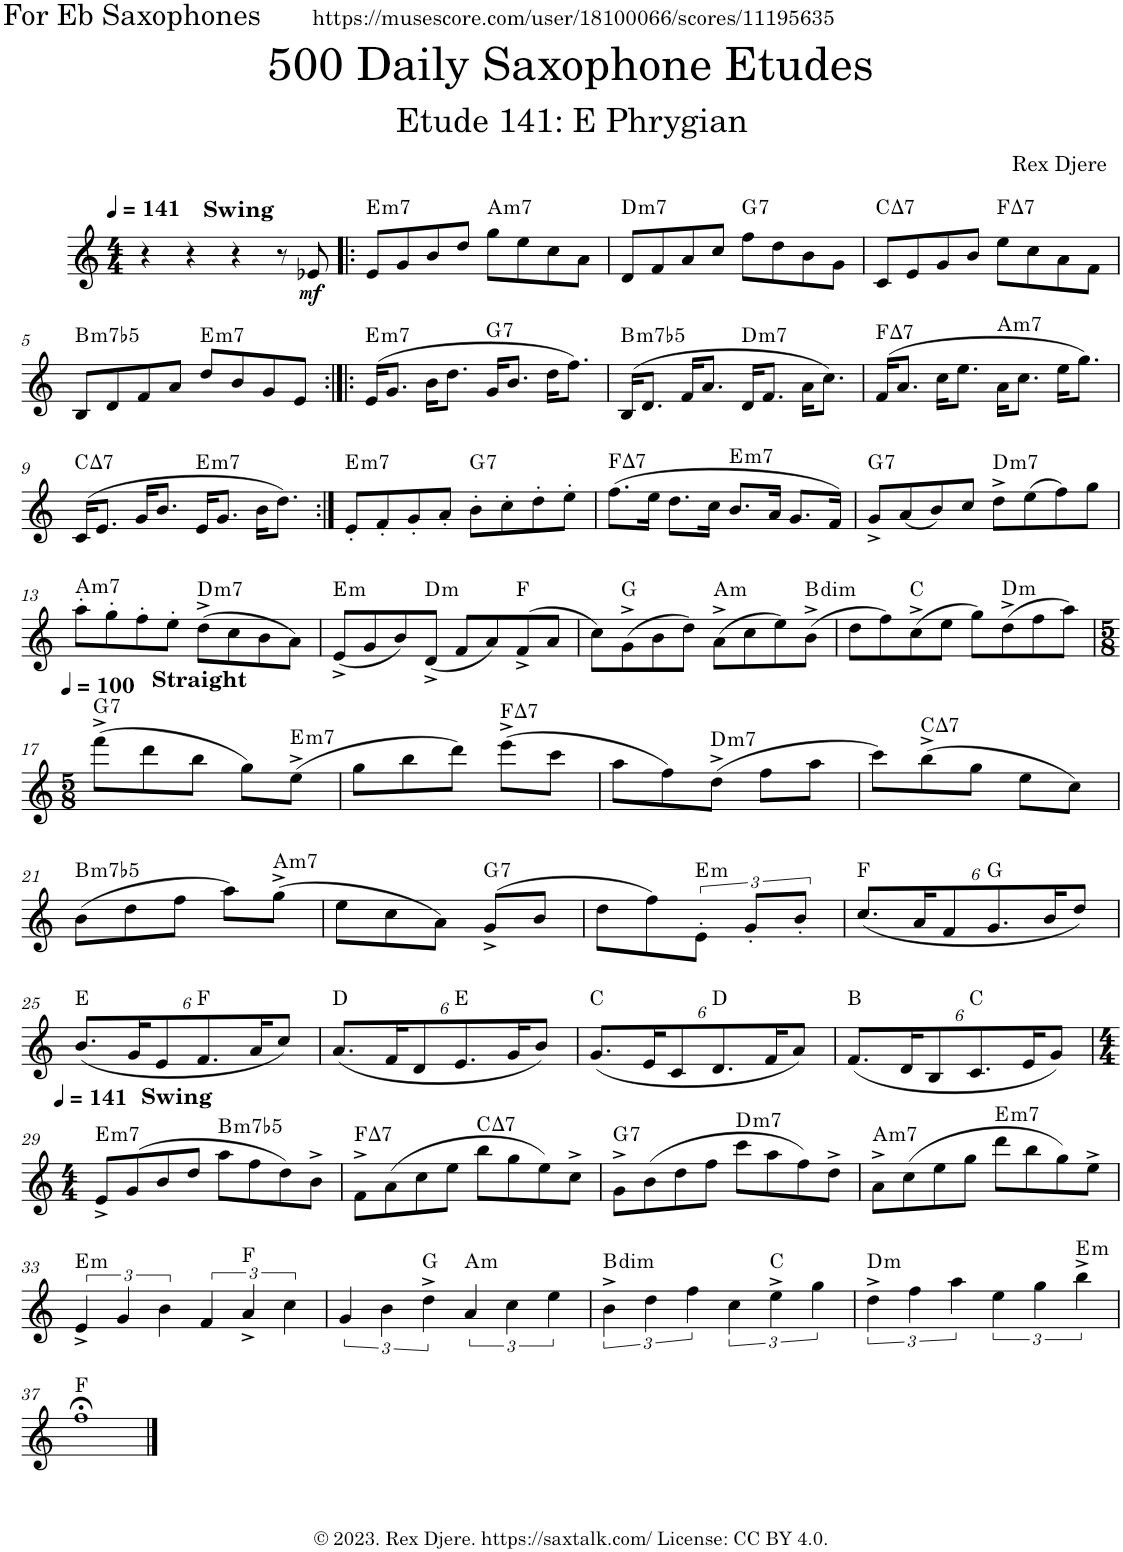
**kern	**dynam	**harte
*part1	*part1	*part1
*staff1	*staff1	*
*I"Alto Saxophone	*	*
*I'A. Sax.	*	*
*clefG2	*	*
*Trd5c9	*	*
*k[]	*	*
*M4/4	*	*
*MM141	*	*
=1	=1	=1
!LO:TX:a:B:t=Swing	!	!
4r	.	.
4r	.	.
4r	.	.
8r	.	.
!	!LO:DY:b	!
8e-X/	mf	.
=2!|:	=2!|:	=2!|:
!	!	!LO:H:kt=m7
8e/L	.	E:min7
8g/	.	.
8b/	.	.
8dd/J	.	.
!	!	!LO:H:kt=m7
8gg\L	.	A:min7
8ee\	.	.
8cc\	.	.
8a\J	.	.
=3	=3	=3
!	!	!LO:H:kt=m7
8d/L	.	D:min7
8f/	.	.
8a/	.	.
8cc/J	.	.
!	!	!LO:H:kt=7
8ff\L	.	G:7
8dd\	.	.
8b\	.	.
8g\J	.	.
=4	=4	=4
!	!	!LO:H:kt=7
8c/L	.	C:maj7
8e/	.	.
8g/	.	.
8b/J	.	.
!	!	!LO:H:kt=7
8ee\L	.	F:maj7
8cc\	.	.
8a\	.	.
8f\J	.	.
!!LO:LB:g=z
=5	=5	=5
!	!	!LO:H:kt=m7b5
8B/L	.	B:hdim7
8d/	.	.
8f/	.	.
8a/J	.	.
!	!	!LO:H:kt=m7
8dd/L	.	E:min7
8b/	.	.
8g/	.	.
8e/J	.	.
=6:|!|:	=6:|!|:	=6:|!|:
!	!	!LO:H:kt=m7
(16e/KL	.	E:min7
8.g/J	.	.
16b\KL	.	.
8.dd\J	.	.
!	!	!LO:H:kt=7
16g/KL	.	G:7
8.b/J	.	.
16dd\KL	.	.
8.ff\J)	.	.
=7	=7	=7
!	!	!LO:H:kt=m7b5
(16B/KL	.	B:hdim7
8.d/J	.	.
16f/KL	.	.
8.a/J	.	.
!	!	!LO:H:kt=m7
16d/KL	.	D:min7
8.f/J	.	.
16a\KL	.	.
8.cc\J)	.	.
=8	=8	=8
!	!	!LO:H:kt=7
(16f/KL	.	F:maj7
8.a/J	.	.
16cc\KL	.	.
8.ee\J	.	.
!	!	!LO:H:kt=m7
16a\KL	.	A:min7
8.cc\J	.	.
16ee\KL	.	.
8.gg\J)	.	.
!!LO:LB:g=z
=9	=9	=9
!	!	!LO:H:kt=7
(16c/KL	.	C:maj7
8.e/J	.	.
16g/KL	.	.
8.b/J	.	.
!	!	!LO:H:kt=m7
16e/KL	.	E:min7
8.g/J	.	.
16b\KL	.	.
8.dd\J)	.	.
=10:|!	=10:|!	=10:|!
!	!	!LO:H:kt=m7
8e'/L	.	E:min7
8f'/	.	.
8g'/	.	.
8a'/J	.	.
!	!	!LO:H:kt=7
8b'\L	.	G:7
8cc'\	.	.
8dd'\	.	.
8ee'\J	.	.
=11	=11	=11
!	!	!LO:H:kt=7
(8.ff\L	.	F:maj7
16ee\Jk	.	.
8.dd\L	.	.
16cc\Jk	.	.
!	!	!LO:H:kt=m7
8.b/L	.	E:min7
16a/Jk	.	.
8.g/L	.	.
16f/Jk)	.	.
=12	=12	=12
!	!	!LO:H:kt=7
8g^/L	.	G:7
(8a/	.	.
8b/)	.	.
8cc/J	.	.
!	!	!LO:H:kt=m7
8dd^\L	.	D:min7
(8ee\	.	.
8ff\)	.	.
8gg\J	.	.
!!LO:LB:g=z
=13	=13	=13
!	!	!LO:H:kt=m7
8aa'\L	.	A:min7
8gg'\	.	.
8ff'\	.	.
8ee'\J	.	.
!	!	!LO:H:kt=m7
(8dd^\L	.	D:min7
8cc\	.	.
8b\	.	.
8a\J)	.	.
=14	=14	=14
!	!	!LO:H:kt=m
(8e^/L	.	E:min
8g/	.	.
8b/)	.	.
!	!	!LO:H:kt=m
(8d^/J	.	D:min
8f/L	.	.
8a/)	.	.
(8f^/	.	F:maj
8a/J	.	.
=15	=15	=15
8cc\L)	.	.
(8g^\	.	G:maj
8b\	.	.
8dd\J)	.	.
!	!	!LO:H:kt=m
(8a^\L	.	A:min
8cc\	.	.
8ee\)	.	.
!	!	!LO:H:kt=dim
(8b^\J	.	B:dim
=16	=16	=16
8dd\L	.	.
8ff\)	.	.
(8cc^\	.	C:maj
8ee\J	.	.
8gg\L)	.	.
!	!	!LO:H:kt=m
(8dd^\	.	D:min
8ff\	.	.
8aa\J)	.	.
!!LO:LB:g=z
=17	=17	=17
*M5/8	*	*
*MM100	*	*
!LO:TX:a:B:t=Straight	!	!LO:H:kt=7
(8fff^\L	.	G:7
8ddd\	.	.
8bb\J	.	.
8gg\L)	.	.
!	!	!LO:H:kt=m7
(8ee^\J	.	E:min7
=18	=18	=18
8gg\L	.	.
8bb\	.	.
8ddd\J)	.	.
!	!	!LO:H:kt=7
(8eee^\L	.	F:maj7
8ccc\J	.	.
=19	=19	=19
8aa\L	.	.
8ff\)	.	.
!	!	!LO:H:kt=m7
(8dd^\J	.	D:min7
8ff\L	.	.
8aa\J	.	.
=20	=20	=20
8ccc\L)	.	.
!	!	!LO:H:kt=7
(8bb^\	.	C:maj7
8gg\J	.	.
8ee\L	.	.
8cc\J)	.	.
!!LO:LB:g=z
=21	=21	=21
!	!	!LO:H:kt=m7b5
(8b\L	.	B:hdim7
8dd\	.	.
8ff\J	.	.
8aa\L)	.	.
!	!	!LO:H:kt=m7
(8gg^\J	.	A:min7
=22	=22	=22
8ee\L	.	.
8cc\	.	.
8a\J)	.	.
!	!	!LO:H:kt=7
(8g^/L	.	G:7
8b/J	.	.
=23	=23	=23
8dd\L	.	.
8ff\)	.	.
!	!	!LO:H:kt=m
8e'\J	.	E:min
8g'/L	.	.
8b'/J	.	.
=24	=24	=24
*Xbrackettup	*	*
(48%5.cc/L	.	F:maj
96%5a/K	.	.
48%5f/	.	.
48%5.g/	.	G:maj
96%5b/K	.	.
48%5dd/J)	.	.
!!LO:LB:g=z
=25	=25	=25
(48%5.b/L	.	E:maj
96%5g/K	.	.
48%5e/	.	.
48%5.f/	.	F:maj
96%5a/K	.	.
48%5cc/J)	.	.
=26	=26	=26
(48%5.a/L	.	D:maj
96%5f/K	.	.
48%5d/	.	.
48%5.e/	.	E:maj
96%5g/K	.	.
48%5b/J)	.	.
=27	=27	=27
(48%5.g/L	.	C:maj
96%5e/K	.	.
48%5c/	.	.
48%5.d/	.	D:maj
96%5f/K	.	.
48%5a/J)	.	.
=28	=28	=28
(48%5.f/L	.	B:maj
96%5d/K	.	.
48%5B/	.	.
48%5.c/	.	C:maj
96%5e/K	.	.
48%5g/J)	.	.
!!LO:LB:g=z
=29	=29	=29
*M4/4	*	*
*MM141	*	*
!LO:TX:a:B:t=Swing	!	!LO:H:kt=m7
8e^/L	.	E:min7
(8g/	.	.
8b/	.	.
8dd/J	.	.
!	!	!LO:H:kt=m7b5
8aa\L	.	B:hdim7
8ff\	.	.
8dd\)	.	.
8b^\J	.	.
=30	=30	=30
!	!	!LO:H:kt=7
8f^\L	.	F:maj7
(8a\	.	.
8cc\	.	.
8ee\J	.	.
!	!	!LO:H:kt=7
8bb\L	.	C:maj7
8gg\	.	.
8ee\)	.	.
8cc^\J	.	.
=31	=31	=31
!	!	!LO:H:kt=7
8g^\L	.	G:7
(8b\	.	.
8dd\	.	.
8ff\J	.	.
!	!	!LO:H:kt=m7
8ccc\L	.	D:min7
8aa\	.	.
8ff\)	.	.
8dd^\J	.	.
=32	=32	=32
!	!	!LO:H:kt=m7
8a^\L	.	A:min7
(8cc\	.	.
8ee\	.	.
8gg\J	.	.
!	!	!LO:H:kt=m7
8ddd\L	.	E:min7
8bb\	.	.
8gg\)	.	.
8ee^\J	.	.
!!LO:LB:g=z
=33	=33	=33
*brackettup	*	*
!	!	!LO:H:kt=m
6e^/	.	E:min
6g/	.	.
6b\	.	.
6f/	.	.
6a^/	.	F:maj
6cc\	.	.
=34	=34	=34
6g/	.	.
6b\	.	.
6dd^\	.	G:maj
!	!	!LO:H:kt=m
6a/	.	A:min
6cc\	.	.
6ee\	.	.
=35	=35	=35
!	!	!LO:H:kt=dim
6b^\	.	B:dim
6dd\	.	.
6ff\	.	.
6cc\	.	.
6ee^\	.	C:maj
6gg\	.	.
=36	=36	=36
!	!	!LO:H:kt=m
6dd^\	.	D:min
6ff\	.	.
6aa\	.	.
6ee\	.	.
6gg\	.	.
!	!	!LO:H:kt=m
6bb^\	.	E:min
!!LO:LB:g=z
=37	=37	=37
1ff;<	.	F:maj
==	==	==
*-	*-	*-
